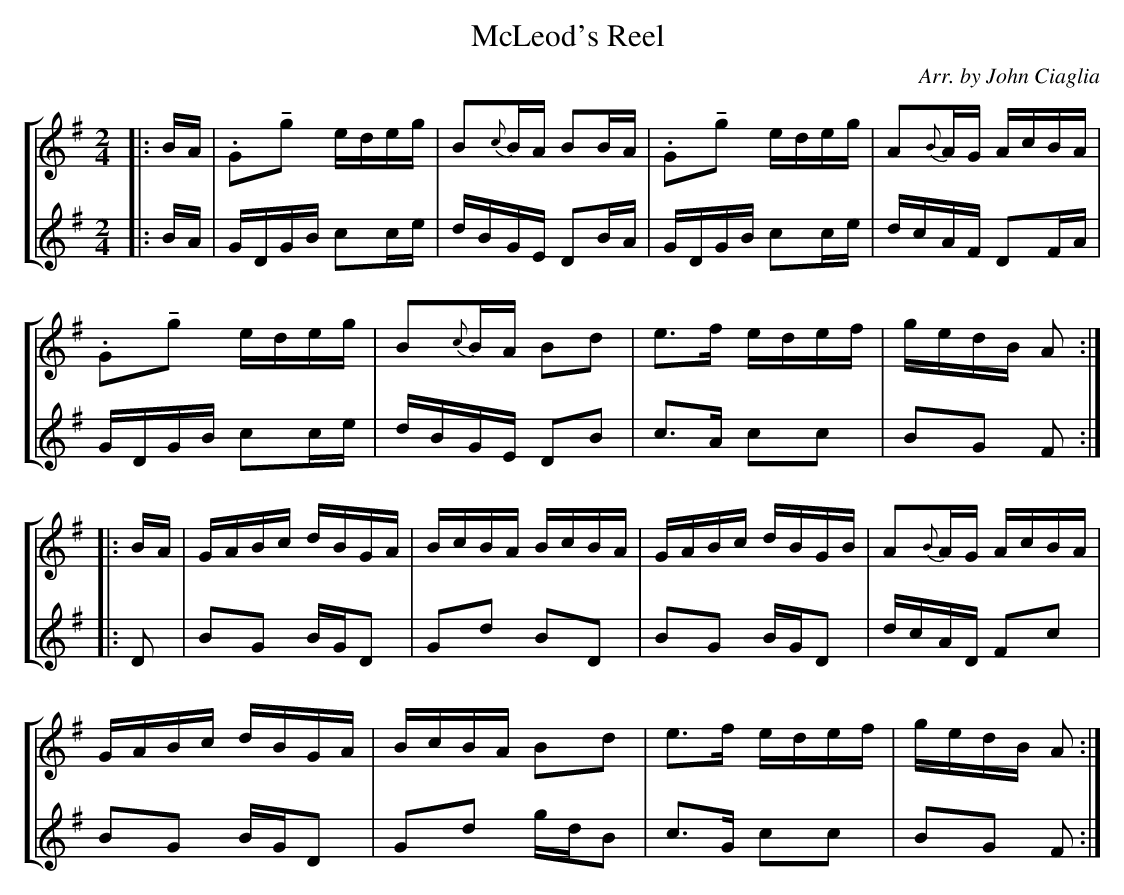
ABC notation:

X:1
T:McLeod's Reel
C:Arr. by John Ciaglia
M:2/4
L:1/16
%%staves [1 2]
U:M=!tenuto!
K:G
V:1
|:BA|.G2Mg2 edeg|B2{c}BA B2BA|.G2Mg2 edeg|A2{B}AG AcBA|
.G2Mg2 edeg|B2{c}BA B2d2|e2>f2 edef|gedB A2::
BA|GABc dBGA|BcBA BcBA|GABc dBGB|A2{B}AG AcBA|
GABc dBGA|BcBA B2d2|e2>f2 edef|gedB A2:|
V:2
|:BA|GDGB c2ce|dBGE D2BA|GDGB c2ce|dcAF D2FA|
GDGB c2ce|dBGE D2B2|c2>A2 c2c2|B2G2 F2::
D2|B2G2 BGD2|G2d2 B2D2|B2G2 BGD2|dcAD F2c2|
B2G2 BGD2|G2d2 gdB2|c2>G2 c2c2|B2G2 F2:|
